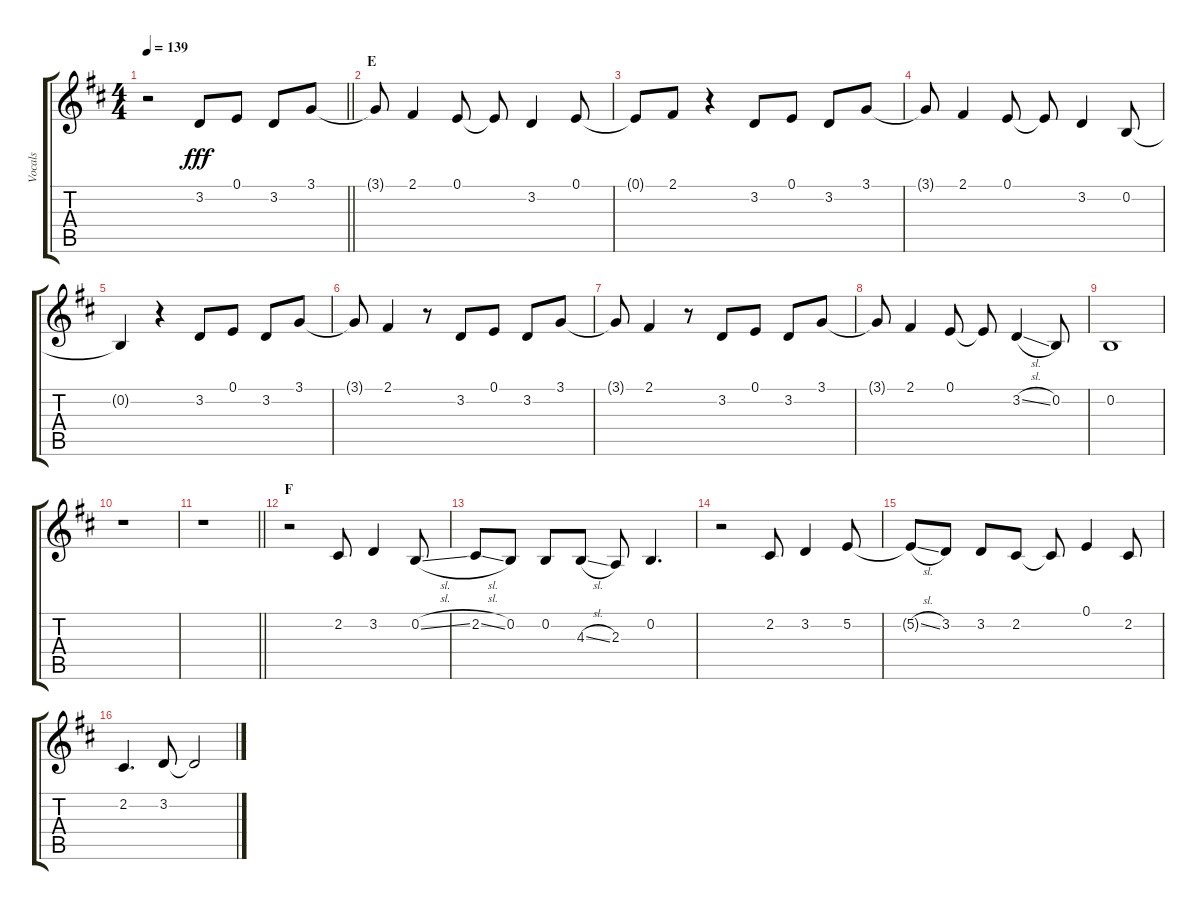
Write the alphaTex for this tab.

\track ("Vocals" "Vocals") {instrument voiceoohs}
\staff {score tabs}
\tuning (E4 B3 G3 D3 A2 E2) {hide}
\ts (4 4)
\tempo 139
\clef g2
\barLineRight lightlight
\ks d
r.2{dy fff} 3.2.8 0.1.8 3.2.8 3.1.8 |
\section ("" "E")
3.1{t}.8 2.1.4 0.1.8 0.1{t}.8 3.2.4 0.1.8 |
0.1{t}.8 2.1.8 r.4 3.2.8 0.1.8 3.2.8 3.1.8 |
3.1{t}.8 2.1.4 0.1.8 0.1{t}.8 3.2.4 0.2.8 |
0.2{t}.4 r.4 3.2.8 0.1.8 3.2.8 3.1.8 |
3.1{t}.8 2.1.4 r.8 3.2.8 0.1.8 3.2.8 3.1.8 |
3.1{t}.8 2.1.4 r.8 3.2.8 0.1.8 3.2.8 3.1.8 |
3.1{t}.8 2.1.4 0.1.8 0.1{t}.8 3.2{sl}.4 0.2.8 |
0.2.1 |
r.1 |
\barLineRight lightlight
r.1 |
\section ("" "F")
r.2 2.2.8 3.2.4 0.2{sl}.8 |
2.2{sl}.8 0.2.8 0.2.8 4.3{sl}.8 2.3.8 0.2.4{d} |
r.2 2.2.8 3.2.4 5.2.8 |
5.2{sl t}.8 3.2.8 3.2.8 2.2.8 2.2{t}.8 0.1.4 2.2.8 |
2.2.4{d} 3.2.8 3.2{t}.2
